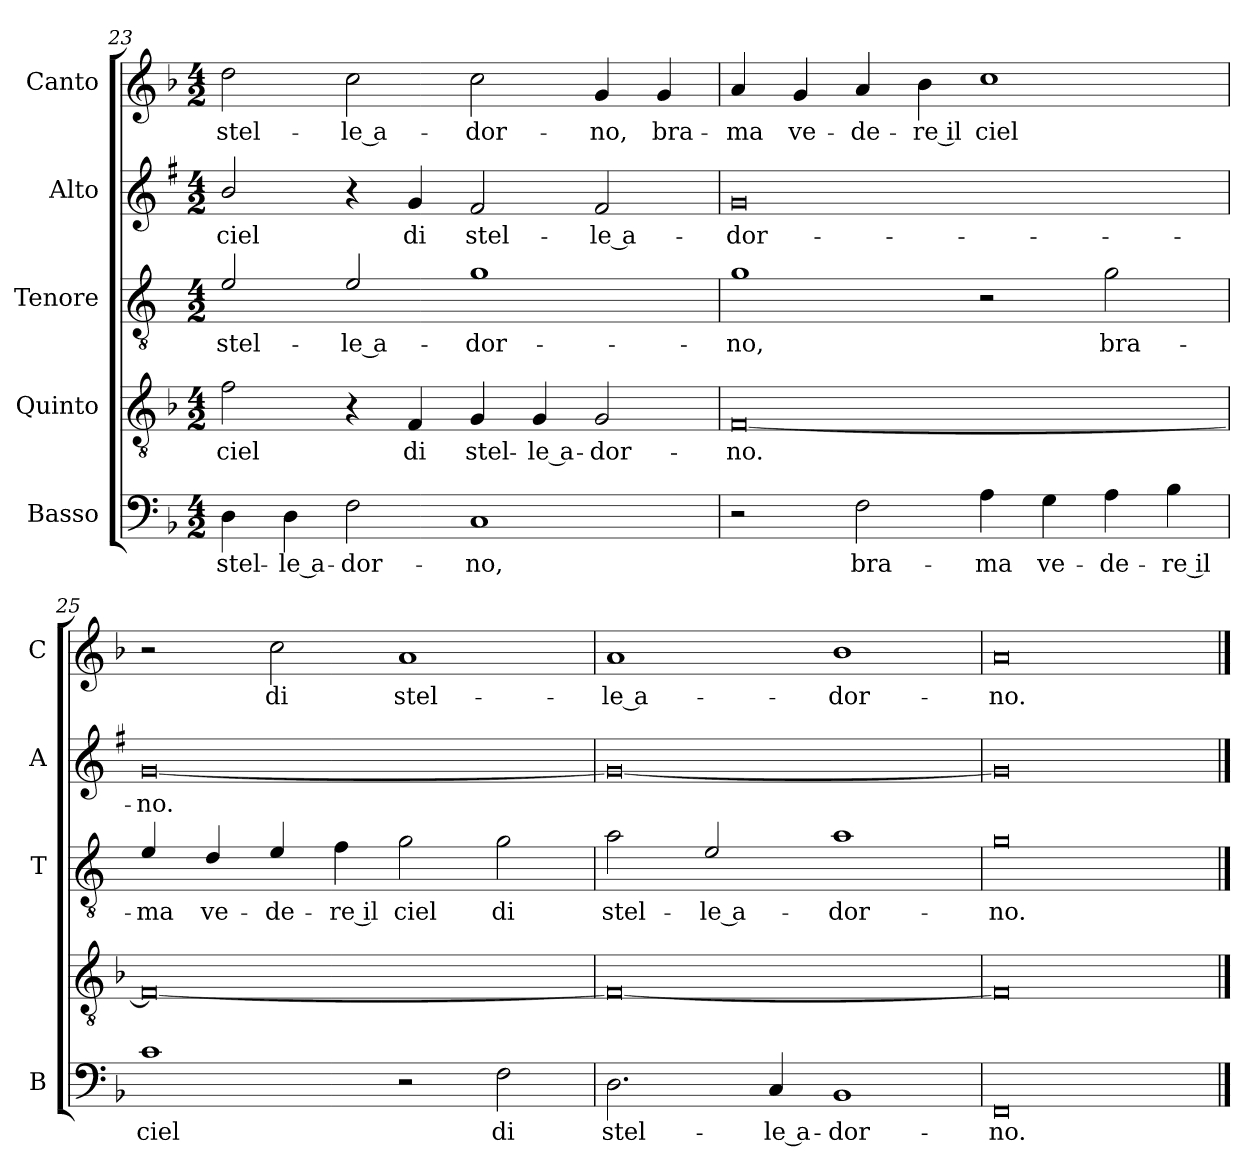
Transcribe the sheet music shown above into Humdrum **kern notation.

**kern	**text	**kern	**text	**kern	**text	**kern	**text	**kern	**text
*part5	*part5	*part4	*part4	*part3	*part3	*part2	*part2	*part1	*part1
*staff5	*staff5	*staff4	*staff4	*staff3	*staff3	*staff2	*staff2	*staff1	*staff1
*I"Basso	*	*I"Quinto	*	*I"Tenore	*	*I"Alto	*	*I"Canto	*
*I'B	*	*	*	*I'T	*	*I'A	*	*I'C	*
!!LO:PB:g=z
*clefF4	*	*clefGv2	*	*clefGv2	*	*clefG2	*	*clefG2	*
*	*	*	*	*ITrd4c7	*	*ITrd1c2	*	*	*
*k[b-]	*	*k[b-]	*	*k[b-]	*	*k[b-]	*	*k[b-]	*
*F:	*	*F:	*	*F:	*	*F:	*	*F:	*
*M4/2	*	*M4/2	*	*M4/2	*	*M4/2	*	*M4/2	*
=23	=23	=23	=23	=23	=23	=23	=23	=23	=23
!	!LO:LY:b	!	!LO:LY:b	!	!LO:LY:b	!	!LO:LY:b	!	!LO:LY:b
4D\	stel-	2f\	ciel	2A/	stel-	2a/	ciel	2dd\	stel-
!	!LO:LY:b	!	!	!	!	!	!	!	!
4D\	-le a-	.	.	.	.	.	.	.	.
!	!LO:LY:b	!	!	!	!LO:LY:b	!	!	!	!LO:LY:b
2F\	-dor-	4r	.	2A/	-le a-	4r	.	2cc\	-le a-
!	!	!	!LO:LY:b	!	!	!	!LO:LY:b	!	!
.	.	4F/	di	.	.	4f/	di	.	.
!	!LO:LY:b	!	!LO:LY:b	!	!LO:LY:b	!	!LO:LY:b	!	!LO:LY:b
1C	-no,	4G/	stel-	1c	-dor-	2e/	stel-	2cc\	-dor-
!	!	!	!LO:LY:b	!	!	!	!	!	!
.	.	4G/	-le a-	.	.	.	.	.	.
!	!	!	!LO:LY:b	!	!	!	!LO:LY:b	!	!LO:LY:b
.	.	2G/	-dor-	.	.	2e/	-le a-	4g/	-no,
!	!	!	!	!	!	!	!	!	!LO:LY:b
.	.	.	.	.	.	.	.	4g/	bra-
=24	=24	=24	=24	=24	=24	=24	=24	=24	=24
!	!	!	!LO:LY:b	!	!LO:LY:b	!	!LO:LY:b	!	!LO:LY:b
2r	.	[0F	-no.	1c	-no,	0f	-dor-	4a/	-ma
!	!	!	!	!	!	!	!	!	!LO:LY:b
.	.	.	.	.	.	.	.	4g/	ve-
!	!LO:LY:b	!	!	!	!	!	!	!	!LO:LY:b
2F\	bra-	.	.	.	.	.	.	4a/	-de-
!	!	!	!	!	!	!	!	!	!LO:LY:b
.	.	.	.	.	.	.	.	4b-\	-re il
!	!LO:LY:b	!	!	!	!	!	!	!	!LO:LY:b
4A\	-ma	.	.	2r	.	.	.	1cc	ciel
!	!LO:LY:b	!	!	!	!	!	!	!	!
4G\	ve-	.	.	.	.	.	.	.	.
!	!LO:LY:b	!	!	!	!LO:LY:b	!	!	!	!
4A\	-de-	.	.	2c\	bra-	.	.	.	.
!	!LO:LY:b	!	!	!	!	!	!	!	!
4B-\	-re il	.	.	.	.	.	.	.	.
=25	=25	=25	=25	=25	=25	=25	=25	=25	=25
!	!LO:LY:b	!	!	!	!LO:LY:b	!	!LO:LY:b	!	!
1c	ciel	0F_	.	4A/	-ma	[0f	-no.	2r	.
!	!	!	!	!	!LO:LY:b	!	!	!	!
.	.	.	.	4G/	ve-	.	.	.	.
!	!	!	!	!	!LO:LY:b	!	!	!	!LO:LY:b
.	.	.	.	4A/	-de-	.	.	2cc\	di
!	!	!	!	!	!LO:LY:b	!	!	!	!
.	.	.	.	4B-\	-re il	.	.	.	.
!	!	!	!	!	!LO:LY:b	!	!	!	!LO:LY:b
2r	.	.	.	2c\	ciel	.	.	1a	stel-
!	!LO:LY:b	!	!	!	!LO:LY:b	!	!	!	!
2F\	di	.	.	2c\	di	.	.	.	.
=26	=26	=26	=26	=26	=26	=26	=26	=26	=26
!	!LO:LY:b	!	!	!	!LO:LY:b	!	!	!	!LO:LY:b
2.D\	stel-	0F_	.	2d\	stel-	0f_	.	1a	-le a-
!	!	!	!	!	!LO:LY:b	!	!	!	!
.	.	.	.	2A/	-le a-	.	.	.	.
!	!LO:LY:b	!	!	!	!	!	!	!	!
4C/	-le a-	.	.	.	.	.	.	.	.
!	!LO:LY:b	!	!	!	!LO:LY:b	!	!	!	!LO:LY:b
1BB-	-dor-	.	.	1d	-dor-	.	.	1b-	-dor-
=27	=27	=27	=27	=27	=27	=27	=27	=27	=27
!	!LO:LY:b	!	!	!	!LO:LY:b	!	!	!	!LO:LY:b
0FF	-no.	0F]	.	0c	-no.	0f]	.	0a	-no.
==	==	==	==	==	==	==	==	==	==
*-	*-	*-	*-	*-	*-	*-	*-	*-	*-
